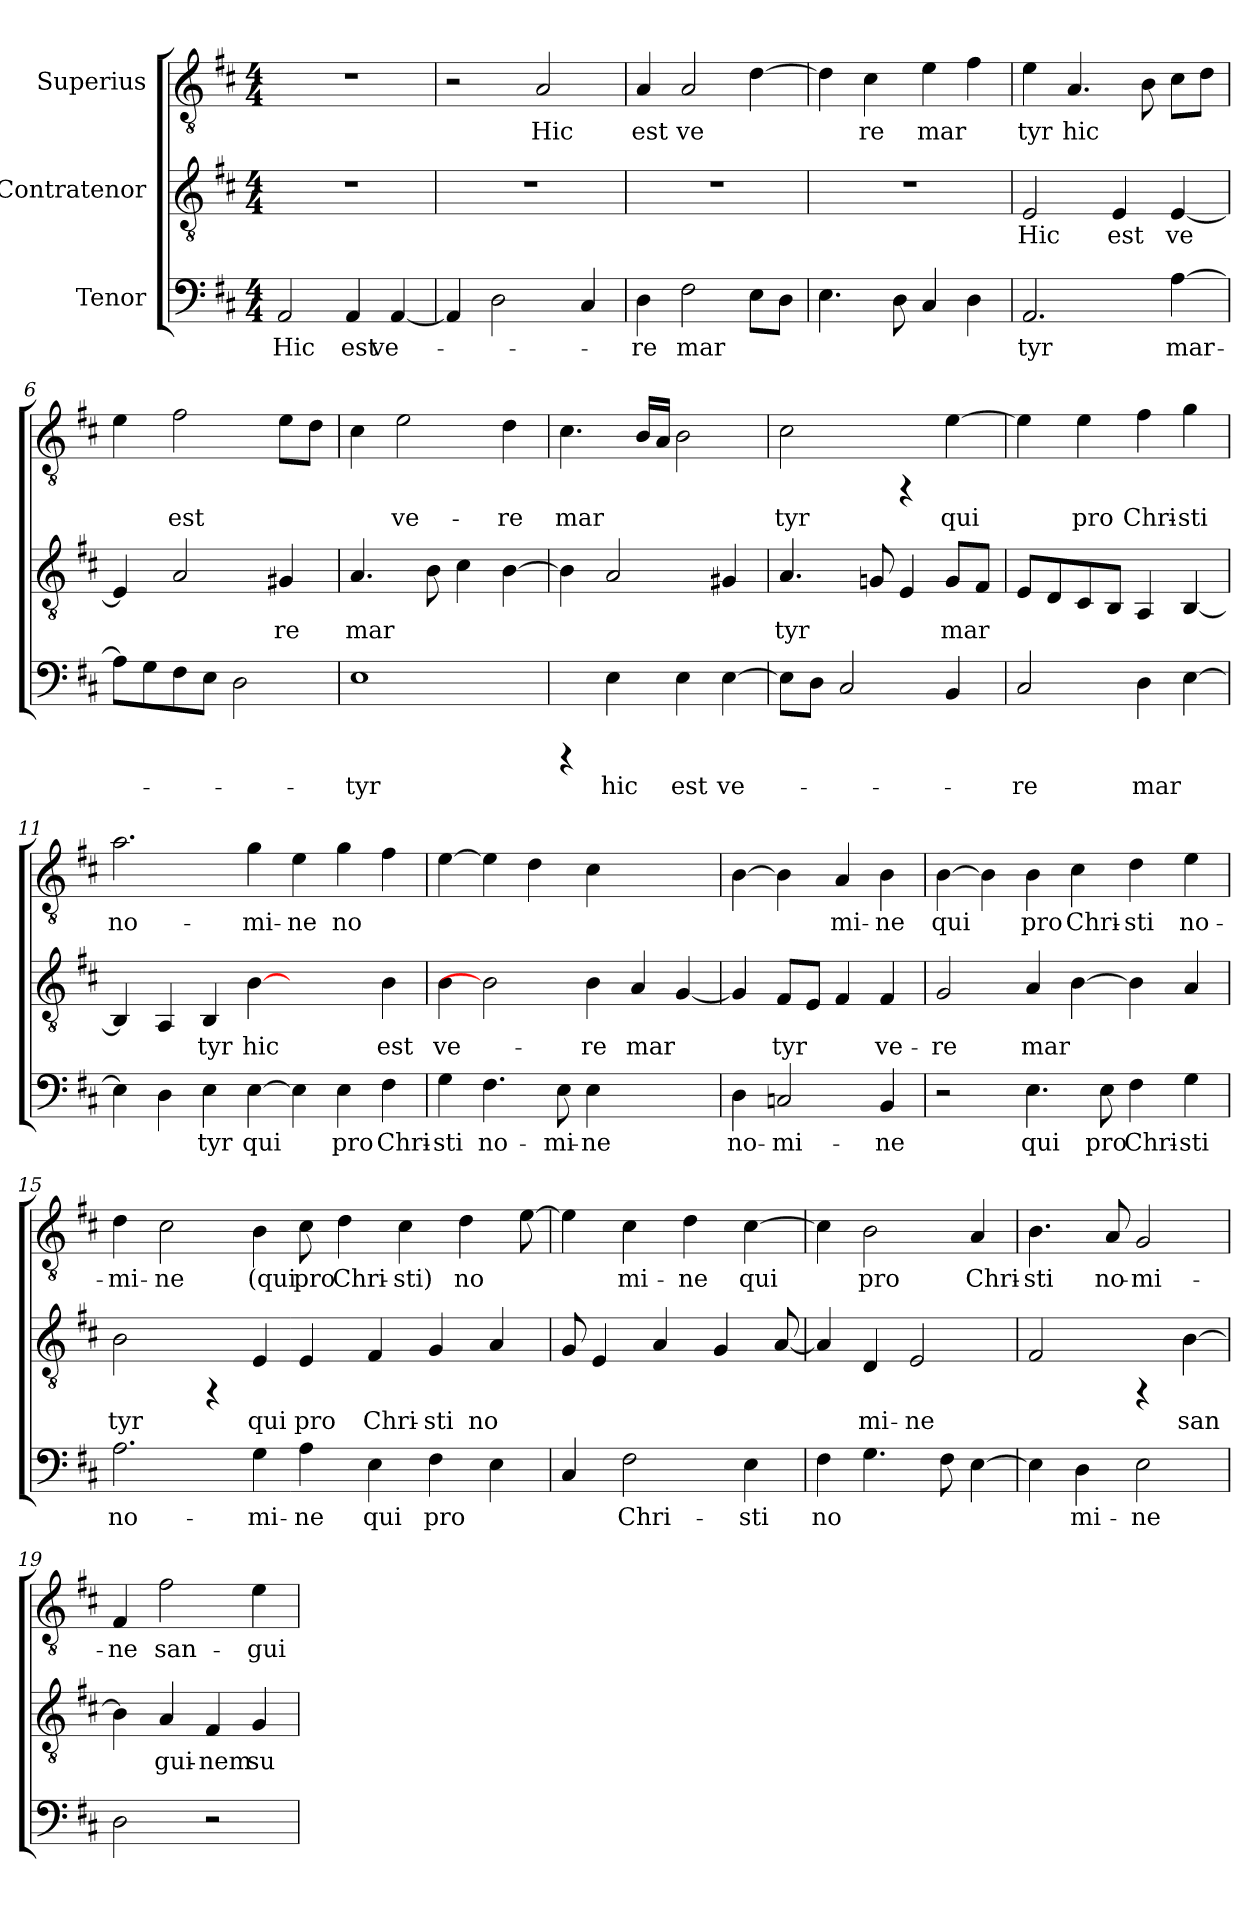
**kern	**text	**kern	**text	**kern	**text
*part3	*part3	*part2	*part2	*part1	*part1
*staff3	*staff3	*staff2	*staff2	*staff1	*staff1
*I"Tenor	*	*I"Contratenor	*	*I"Superius	*
!!LO:PB:g=z
*stria5	*	*stria5	*	*stria5	*
*clefF4	*	*clefGv2	*	*clefGv2	*
*k[f#c#]	*	*k[f#c#]	*	*k[f#c#]	*
*D:	*	*D:	*	*D:	*
*M4/4	*	*M4/4	*	*M4/4	*
=1	=1	=1	=1	=1	=1
!	!LO:LY:b:cj	!	!	!	!
2AA/	Hic	1r	.	1r	.
!	!LO:LY:b:cj	!	!	!	!
4AA/	est	.	.	.	.
!	!LO:LY:b:cj	!	!	!	!
[<4AA/	ve-	.	.	.	.
=2	=2	=2	=2	=2	=2
4AA/]	.	1r	.	2r	.
2D\	.	.	.	.	.
!	!	!	!	!	!LO:LY:b:cj
.	.	.	.	2A/	Hic
4C#/	.	.	.	.	.
=3	=3	=3	=3	=3	=3
!	!LO:LY:b:cj	!	!	!	!LO:LY:b:cj
4D\	-re	1r	.	4A/	est
!	!LO:LY:b:cj	!	!	!	!LO:LY:b:cj
2F#\	mar-	.	.	2A/	ve-
!	!LO:LY:b:cj	!	!	!	!LO:LY:b:cj
8E\L	--	.	.	[>4d\	--
!	!LO:LY:b:cj	!	!	!	!
8D\J	--	.	.	.	.
=4	=4	=4	=4	=4	=4
!	!	!	!	!	!LO:LY:b:cj
4.E\	.	1r	.	4d\]	-
!	!	!	!	!	!LO:LY:b:cj
.	.	.	.	4c#\	re
8D\	.	.	.	.	.
!	!	!	!	!	!LO:LY:b:cj
4C#/	.	.	.	4e\	mar-
!	!	!	!	!	!LO:LY:b:cj
4D\	.	.	.	4f#\	--
=5	=5	=5	=5	=5	=5
!	!LO:LY:b:cj	!	!LO:LY:b:cj	!	!LO:LY:b:cj
2.AA/	-tyr	2E/	Hic	4e\	-tyr
!	!	!	!	!	!LO:LY:b:cj
.	.	.	.	4.A/	hic
!	!	!	!LO:LY:b:cj	!	!
.	.	4E/	est	.	.
!	!	!	!	!	!LO:LY:b:cj
.	.	.	.	8B\	.
!	!LO:LY:b:cj	!	!LO:LY:b:cj	!	!LO:LY:b:cj
[>4A\	mar-	[<4E/	ve-	8c#\L	.
!	!	!	!	!	!LO:LY:b:cj
.	.	.	.	8d\J	.
!!LO:LB:g=z
=6	=6	=6	=6	=6	=6
!	!	!	!LO:LY:b:cj	!	!LO:LY:b:cj
8A\L]	.	4E/]	-	4e\	.
8G\	.	.	.	.	.
!	!	!	!LO:LY:b:cj	!	!LO:LY:b:cj
8F#\	.	2A/	.	2f#\	est
8E\J	.	.	.	.	.
2D\	.	.	.	.	.
!	!	!	!LO:LY:b:cj	!	!LO:LY:b:cj
.	.	4G#X/	re	8e\L	.
!	!	!	!	!	!LO:LY:b:cj
.	.	.	.	8d\J	.
=7	=7	=7	=7	=7	=7
!	!LO:LY:b:cj	!	!LO:LY:b:cj	!	!LO:LY:b:cj
1E	-tyr	4.A/	mar-	4c#\	.
!	!	!	!	!	!LO:LY:b:cj
.	.	.	.	2e\	ve-
!	!	!	!LO:LY:b:cj	!	!
.	.	8B\	--	.	.
!	!	!	!LO:LY:b:cj	!	!
.	.	4c#\	--	.	.
!	!	!	!LO:LY:b:cj	!	!LO:LY:b:cj
.	.	[>4B\	--	4d\	-re
=8	=8	=8	=8	=8	=8
!	!	!	!	!	!LO:LY:b:cj
4rCCC	.	4B\]	.	4.c#\	mar-
!	!LO:LY:b:cj	!	!	!	!
4E\	hic	2A/	.	.	.
!	!	!	!	!	!LO:LY:b:cj
.	.	.	.	16B/L	--
!	!	!	!	!	!LO:LY:b:cj
.	.	.	.	16A/J	--
!	!LO:LY:b:cj	!	!	!	!LO:LY:b:cj
4E\	est	.	.	2B\	--
!	!LO:LY:b:cj	!	!	!	!
[>4E\	ve-	4G#X/	.	.	.
=9	=9	=9	=9	=9	=9
!	!	!	!LO:LY:b:cj	!	!LO:LY:b:cj
8E\L]	.	4.A/	-tyr	2c#\	-tyr
8D\J	.	.	.	.	.
2C#/	.	.	.	.	.
!	!	!	!LO:LY:b:cj	!	!
.	.	8Gn/	.	.	.
!	!	!	!LO:LY:b:cj	!	!
.	.	4E/	.	4rFF	.
!	!	!	!LO:LY:b:cj	!	!LO:LY:b:cj
4BB/	.	8G/L	mar-	[>4e\	qui
!	!	!	!LO:LY:b:cj	!	!
.	.	8F#/J	--	.	.
=10	=10	=10	=10	=10	=10
!	!LO:LY:b:cj	!	!	!	!LO:LY:b:cj
2C#/	-re	8E/L	.	4e\]	.
.	.	8D/	.	.	.
!	!	!	!	!	!LO:LY:b:cj
.	.	8C#/	.	4e\	pro
.	.	8BB/J	.	.	.
!	!LO:LY:b:cj	!	!	!	!LO:LY:b:cj
4D\	mar-	4AA/	.	4f#\	Chri-
!	!LO:LY:b:cj	!	!	!	!LO:LY:b:cj
[>4E\	--	[<4BB/	.	4g\	-sti
!!LO:LB:g=z
=11	=11	=11	=11	=11	=11
!	!LO:LY:b:cj	!	!LO:LY:b:cj	!	!LO:LY:b:cj
4E\]	-	4BB/]	-	2.a\	no-
!	!LO:LY:b:cj	!	!LO:LY:b:cj	!	!
4D\	.	4AA/	.	.	.
!	!LO:LY:b:cj	!	!LO:LY:b:cj	!	!
4E\	tyr	4BB/	tyr	.	.
!	!LO:LY:b:cj	!	!LO:LY:b:cj	!	!LO:LY:b:cj
[>4E\	qui	[4B\	hic	4g\	-mi-
!	!LO:LY:b:cj	!	!	!	!LO:LY:b:cj
4E\]	.	2ryy	.	4e\	-ne
!	!LO:LY:b:cj	!	!	!	!LO:LY:b:cj
4E\	pro	.	.	4g\	no-
!	!LO:LY:b:cj	!	!LO:LY:b:cj	!	!LO:LY:b:cj
4F#\	Chri-	4B\	est	4f#\	--
!!LO:PB:g=z
=12	=12	=12	=12	=12	=12
!	!LO:LY:b:cj	!	!LO:LY:b:cj	!	!
4G\	-sti	4B\	ve-	[>4e\	.
!	!LO:LY:b:cj	!	!	!	!
4.F#\	no-	2B\]	.	4e\]	.
.	.	.	.	4d\	.
!	!LO:LY:b:cj	!	!	!	!
8E\	-mi-	.	.	.	.
!	!LO:LY:b:cj	!	!LO:LY:b:cj	!	!
4E\	-ne	4B\	-re	4c#\	.
!	!	!	!LO:LY:b:cj	!	!
2ryy	.	4A/	mar-	2ryy	.
!	!	!	!LO:LY:b:cj	!	!
.	.	[<4G/	--	.	.
!!LO:LB:g=z
=13	=13	=13	=13	=13	=13
!	!LO:LY:b:cj	!	!LO:LY:b:cj	!	!LO:LY:b:cj
4D\	no-	4G/]	-	[>4B\	-
!	!LO:LY:b:cj	!	!LO:LY:b:cj	!	!LO:LY:b:cj
2Cn/	-mi-	8F#/L	tyr	4B\]	.
!	!	!	!LO:LY:b:cj	!	!
.	.	8E/J	.	.	.
!	!	!	!LO:LY:b:cj	!	!LO:LY:b:cj
.	.	4F#/	.	4A/	mi-
!	!LO:LY:b:cj	!	!LO:LY:b:cj	!	!LO:LY:b:cj
4BB/	-ne	4F#/	ve-	4B\	-ne
!!LO:LB:g=z
=14	=14	=14	=14	=14	=14
!	!	!	!LO:LY:b:cj	!	!LO:LY:b:cj
2r	.	2G/	-re	[>4B\	qui
!	!	!	!	!	!LO:LY:b:cj
.	.	.	.	4B\]	.
!	!LO:LY:b:cj	!	!LO:LY:b:cj	!	!LO:LY:b:cj
4.E\	qui	4A/	mar-	4B\	pro
!	!	!	!LO:LY:b:cj	!	!LO:LY:b:cj
.	.	[>4B\	--	4c#\	Chri-
!	!LO:LY:b:cj	!	!	!	!
8E\	pro	.	.	.	.
!	!LO:LY:b:cj	!	!LO:LY:b:cj	!	!LO:LY:b:cj
4F#\	Chri-	4B\]	--	4d\	-sti
!	!LO:LY:b:cj	!	!LO:LY:b:cj	!	!LO:LY:b:cj
4G\	-sti	4A/	--	4e\	no-
=15	=15	=15	=15	=15	=15
!	!LO:LY:b:cj	!	!LO:LY:b:cj	!	!LO:LY:b:cj
2.A\	no-	2B\	-tyr	4d\	-mi-
!	!	!	!	!	!LO:LY:b:cj
.	.	.	.	2c#\	-ne
.	.	4rFF	.	.	.
!	!LO:LY:b:cj	!	!LO:LY:b:cj	!	!LO:LY:b:cj
4G\	-mi-	4E/	qui	4B\	(qui
!	!LO:LY:b:cj	!	!LO:LY:b:cj	!	!LO:LY:b:cj
4A\	-ne	4E/	pro	8c#\	pro
!	!	!	!	!	!LO:LY:b:cj
.	.	.	.	4d\	Chri-
!	!LO:LY:b:cj	!	!LO:LY:b:cj	!	!
4E\	qui	4F#/	Chri-	.	.
!	!	!	!	!	!LO:LY:b:cj
.	.	.	.	4c#\	-sti)
!	!LO:LY:b:cj	!	!LO:LY:b:cj	!	!
4F#\	pro	4G/	-sti	.	.
!	!	!	!	!	!LO:LY:b:cj
.	.	.	.	4d\	no-
!	!LO:LY:b:cj	!	!LO:LY:b:cj	!	!
4E\	.	4A/	no-	.	.
!	!	!	!	!	!LO:LY:b:cj
.	.	.	.	[>8e\	--
=16	=16	=16	=16	=16	=16
!	!LO:LY:b:cj	!	!	!	!LO:LY:b:cj
4C#/	.	8G/	.	4e\]	-
.	.	4E/	.	.	.
!	!LO:LY:b:cj	!	!	!	!LO:LY:b:cj
2F#\	Chri-	.	.	4c#\	mi-
.	.	4A/	.	.	.
!	!	!	!	!	!LO:LY:b:cj
.	.	.	.	4d\	-ne
.	.	4G/	.	.	.
!	!LO:LY:b:cj	!	!	!	!LO:LY:b:cj
4E\	-sti	.	.	[>4c#\	qui
.	.	[<8A/	.	.	.
!!LO:LB:g=z
=17	=17	=17	=17	=17	=17
!	!LO:LY:b:cj	!	!LO:LY:b:cj	!	!LO:LY:b:cj
4F#\	no-	4A/]	-	4c#\]	.
!	!LO:LY:b:cj	!	!LO:LY:b:cj	!	!LO:LY:b:cj
4.G\	--	4D/	mi-	2B\	pro
!	!	!	!LO:LY:b:cj	!	!
.	.	2E/	-ne	.	.
!	!LO:LY:b:cj	!	!	!	!
8F#\	--	.	.	.	.
!	!LO:LY:b:cj	!	!	!	!LO:LY:b:cj
[>4E\	--	.	.	4A/	Chri-
!!LO:LB:g=z
=18	=18	=18	=18	=18	=18
!	!LO:LY:b:cj	!	!LO:LY:b:cj	!	!LO:LY:b:cj
4E\]	-	2F#/	.	4.B\	-sti
!	!LO:LY:b:cj	!	!	!	!
4D\	mi-	.	.	.	.
!	!	!	!	!	!LO:LY:b:cj
.	.	.	.	8A/	no-
!	!LO:LY:b:cj	!	!	!	!LO:LY:b:cj
2E\	-ne	4rFF	.	2G/	-mi-
!	!	!	!LO:LY:b:cj	!	!
.	.	[>4B\	san-	.	.
=19	=19	=19	=19	=19	=19
!	!	!	!LO:LY:b:cj	!	!LO:LY:b:cj
2D\	.	4B\]	-	4F#/	-ne
!	!	!	!LO:LY:b:cj	!	!LO:LY:b:cj
.	.	4A/	gui-	2f#\	san-
!	!	!	!LO:LY:b:cj	!	!
2r	.	4F#/	-nem	.	.
!	!	!	!LO:LY:b:cj	!	!LO:LY:b:cj
.	.	4G/	su-	4e\	-gui-
=	=	=	=	=	=
*-	*-	*-	*-	*-	*-
